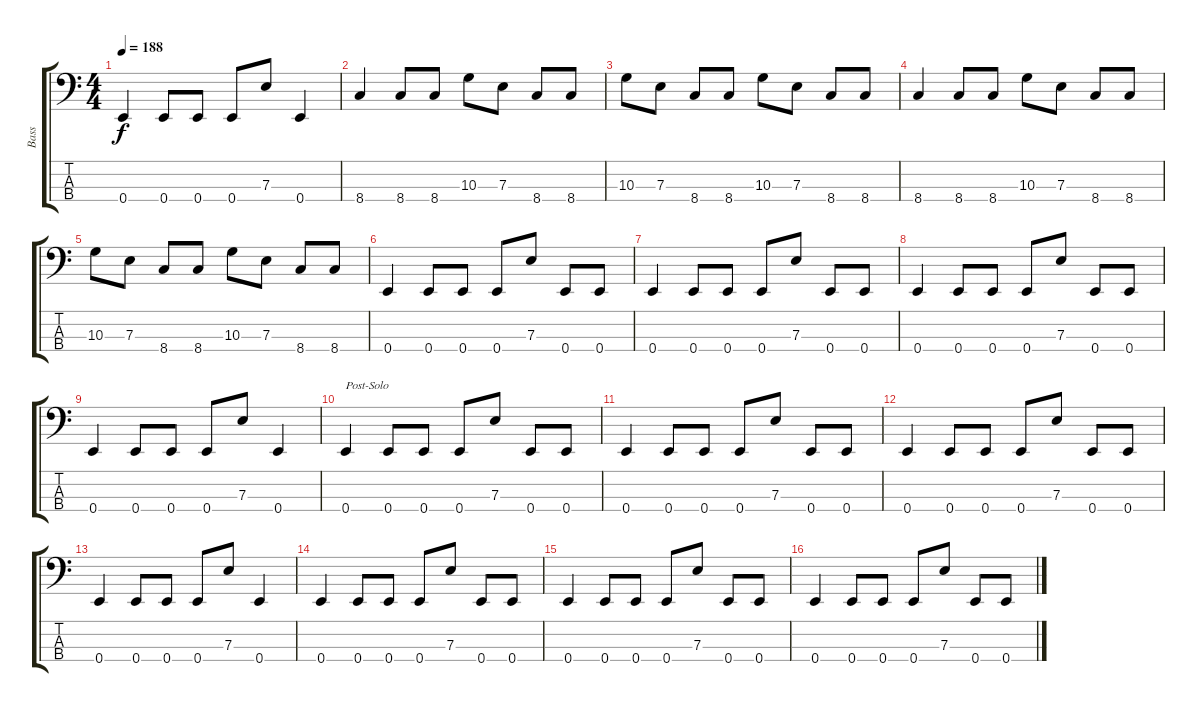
\track ("Bass" "Bass") {instrument electricbassfinger}
\staff {score tabs}
\tuning (G2 D2 A1 E1) {hide}
\ts (4 4)
\tempo 188
\clef f4
\ks c
0.4.4{dy f} 0.4.8 0.4.8 0.4.8 7.3.8 0.4.4 |
8.4.4 8.4.8 8.4.8 10.3.8 7.3.8 8.4.8 8.4.8 |
10.3.8 7.3.8 8.4.8 8.4.8 10.3.8 7.3.8 8.4.8 8.4.8 |
8.4.4 8.4.8 8.4.8 10.3.8 7.3.8 8.4.8 8.4.8 |
10.3.8 7.3.8 8.4.8 8.4.8 10.3.8 7.3.8 8.4.8 8.4.8 |
0.4.4 0.4.8 0.4.8 0.4.8 7.3.8 0.4.8 0.4.8 |
0.4.4 0.4.8 0.4.8 0.4.8 7.3.8 0.4.8 0.4.8 |
0.4.4 0.4.8 0.4.8 0.4.8 7.3.8 0.4.8 0.4.8 |
0.4.4 0.4.8 0.4.8 0.4.8 7.3.8 0.4.4 |
0.4.4{txt "Post-Solo"} 0.4.8 0.4.8 0.4.8 7.3.8 0.4.8 0.4.8 |
0.4.4 0.4.8 0.4.8 0.4.8 7.3.8 0.4.8 0.4.8 |
0.4.4 0.4.8 0.4.8 0.4.8 7.3.8 0.4.8 0.4.8 |
0.4.4 0.4.8 0.4.8 0.4.8 7.3.8 0.4.4 |
0.4.4 0.4.8 0.4.8 0.4.8 7.3.8 0.4.8 0.4.8 |
0.4.4 0.4.8 0.4.8 0.4.8 7.3.8 0.4.8 0.4.8 |
0.4.4 0.4.8 0.4.8 0.4.8 7.3.8 0.4.8 0.4.8
